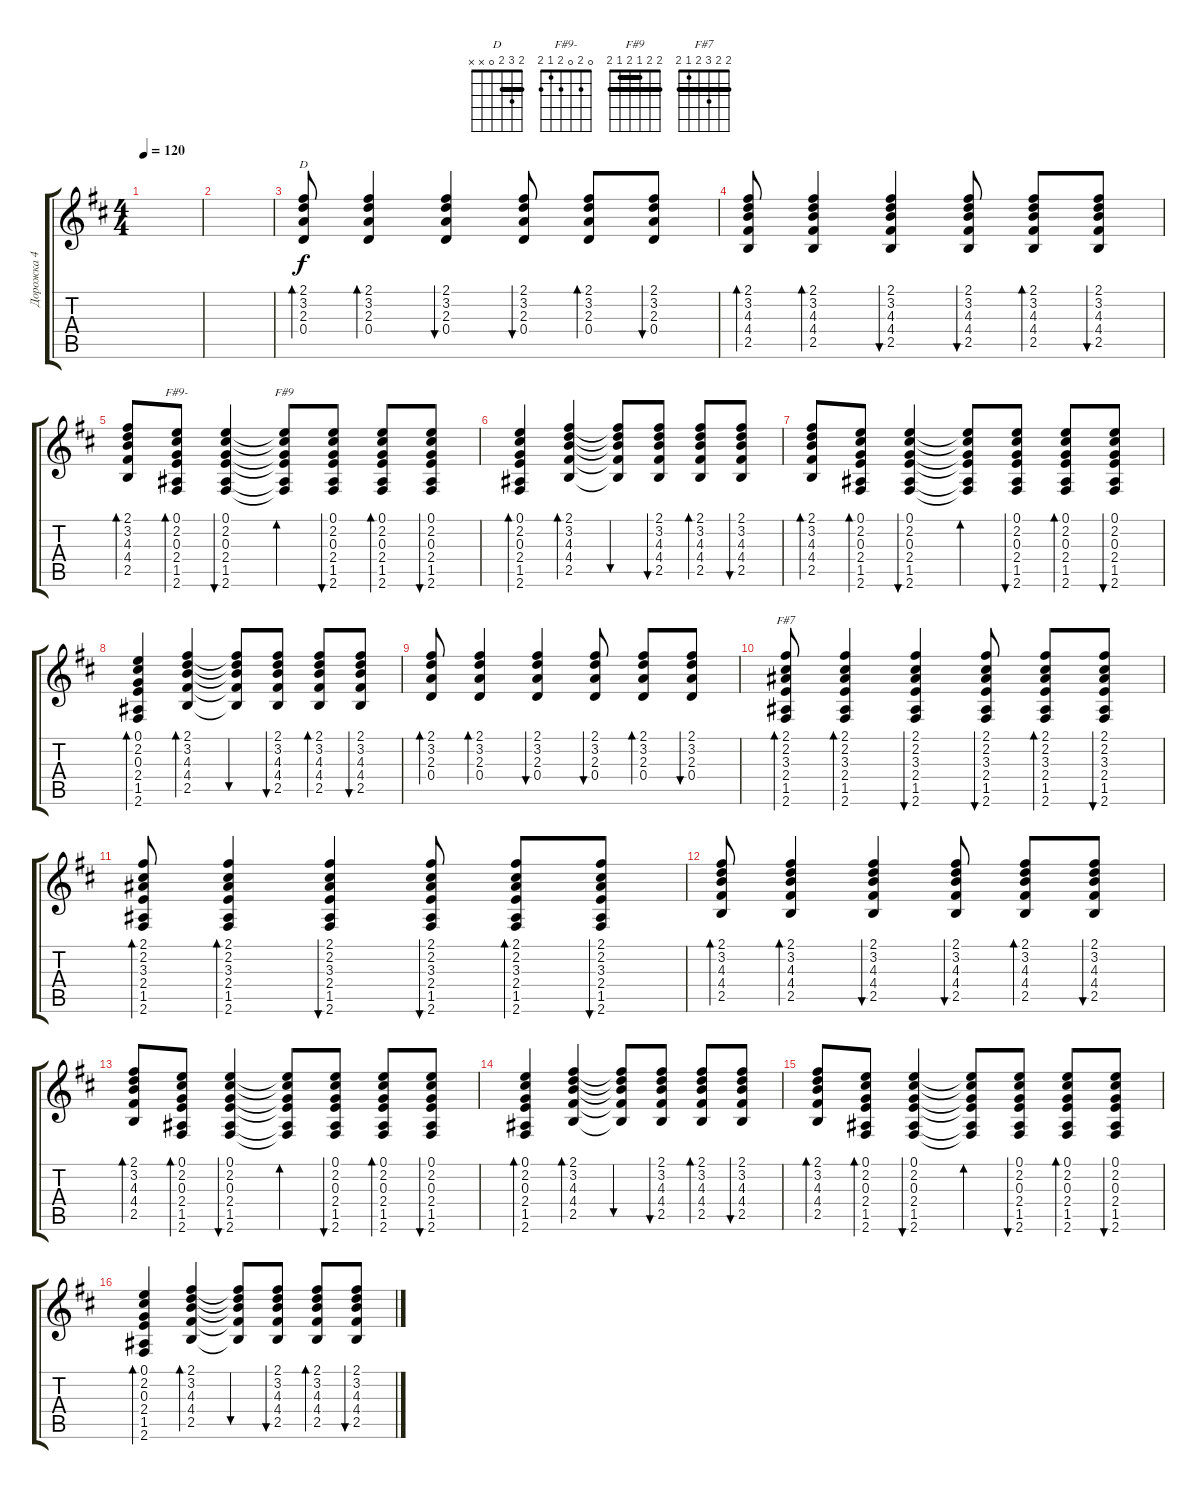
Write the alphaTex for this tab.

\track ("Дорожка 4" "Дорожка 4") {instrument acousticguitarnylon}
\staff {score tabs}
\tuning (E4 B3 G3 D3 A2 E2) {hide}
\chord ("D" 2 3 2 0 x x) {barre 2}
\chord ("F#9-" 0 2 0 2 1 2)
\chord ("F#9" 2 2 1 2 1 2) {barre (1 2)}
\chord ("F#7" 2 2 3 2 1 2) {barre 2}
\ts (4 4)
\tempo 120
\clef g2
\ks d
|
|
(2.1 3.2 2.3 0.4).8{bd 30 ch "D"} (2.1 3.2 2.3 0.4).4{bd 30} (2.1 3.2 2.3 0.4).4{bu 30} (2.1 3.2 2.3 0.4).8{bu 30} (2.1 3.2 2.3 0.4).8{bd 30} (2.1 3.2 2.3 0.4).8{bu 30} |
(2.1 3.2 4.3 4.4 2.5).8{bd 60} (2.1 3.2 4.3 4.4 2.5).4{bd 60} (2.1 3.2 4.3 4.4 2.5).4{bu 60} (2.1 3.2 4.3 4.4 2.5).8{bu 60} (2.1 3.2 4.3 4.4 2.5).8{bd 60} (2.1 3.2 4.3 4.4 2.5).8{bu 60} |
(2.1 3.2 4.3 4.4 2.5).8{bd 60} (0.1 2.2 0.3 2.4 1.5 2.6).8{bd 60 ch "F#9-"} (0.1 2.2 0.3 2.4 1.5 2.6).4{bu 60} (0.1{t} 2.2{t} 0.3{t} 2.4{t} 1.5{t} 2.6{t}).8{bd 60 ch "F#9"} (0.1 2.2 0.3 2.4 1.5 2.6).8{bu 60} (0.1 2.2 0.3 2.4 1.5 2.6).8{bd 60} (0.1 2.2 0.3 2.4 1.5 2.6).8{bu 60} |
(0.1 2.2 0.3 2.4 1.5 2.6).4{bd 60} (2.1 3.2 4.3 4.4 2.5).4{bd 60} (2.1{t} 3.2{t} 4.3{t} 4.4{t} 2.5{t}).8{bu 30} (2.1 3.2 4.3 4.4 2.5).8{bu 60} (2.1 3.2 4.3 4.4 2.5).8{bd 60} (2.1 3.2 4.3 4.4 2.5).8{bu 60} |
(2.1 3.2 4.3 4.4 2.5).8{bd 60} (0.1 2.2 0.3 2.4 1.5 2.6).8{bd 60} (0.1 2.2 0.3 2.4 1.5 2.6).4{bu 60} (0.1{t} 2.2{t} 0.3{t} 2.4{t} 1.5{t} 2.6{t}).8{bd 60} (0.1 2.2 0.3 2.4 1.5 2.6).8{bu 60} (0.1 2.2 0.3 2.4 1.5 2.6).8{bd 60} (0.1 2.2 0.3 2.4 1.5 2.6).8{bu 60} |
(0.1 2.2 0.3 2.4 1.5 2.6).4{bd 60} (2.1 3.2 4.3 4.4 2.5).4{bd 60} (2.1{t} 3.2{t} 4.3{t} 4.4{t} 2.5{t}).8{bu 30} (2.1 3.2 4.3 4.4 2.5).8{bu 60} (2.1 3.2 4.3 4.4 2.5).8{bd 60} (2.1 3.2 4.3 4.4 2.5).8{bu 60} |
(2.1 3.2 2.3 0.4).8{bd 30} (2.1 3.2 2.3 0.4).4{bd 30} (2.1 3.2 2.3 0.4).4{bu 30} (2.1 3.2 2.3 0.4).8{bu 30} (2.1 3.2 2.3 0.4).8{bd 30} (2.1 3.2 2.3 0.4).8{bu 30} |
(2.1 2.2 3.3 2.4 1.5 2.6).8{bd 60 ch "F#7"} (2.1 2.2 3.3 2.4 1.5 2.6).4{bd 60} (2.1 2.2 3.3 2.4 1.5 2.6).4{bu 60} (2.1 2.2 3.3 2.4 1.5 2.6).8{bu 60} (2.1 2.2 3.3 2.4 1.5 2.6).8{bd 60} (2.1 2.2 3.3 2.4 1.5 2.6).8{bu 60} |
(2.1 2.2 3.3 2.4 1.5 2.6).8{bd 60} (2.1 2.2 3.3 2.4 1.5 2.6).4{bd 60} (2.1 2.2 3.3 2.4 1.5 2.6).4{bu 60} (2.1 2.2 3.3 2.4 1.5 2.6).8{bu 60} (2.1 2.2 3.3 2.4 1.5 2.6).8{bd 60} (2.1 2.2 3.3 2.4 1.5 2.6).8{bu 60} |
(2.1 3.2 4.3 4.4 2.5).8{bd 60} (2.1 3.2 4.3 4.4 2.5).4{bd 60} (2.1 3.2 4.3 4.4 2.5).4{bu 60} (2.1 3.2 4.3 4.4 2.5).8{bu 60} (2.1 3.2 4.3 4.4 2.5).8{bd 60} (2.1 3.2 4.3 4.4 2.5).8{bu 60} |
(2.1 3.2 4.3 4.4 2.5).8{bd 60} (0.1 2.2 0.3 2.4 1.5 2.6).8{bd 60} (0.1 2.2 0.3 2.4 1.5 2.6).4{bu 60} (0.1{t} 2.2{t} 0.3{t} 2.4{t} 1.5{t} 2.6{t}).8{bd 60} (0.1 2.2 0.3 2.4 1.5 2.6).8{bu 60} (0.1 2.2 0.3 2.4 1.5 2.6).8{bd 60} (0.1 2.2 0.3 2.4 1.5 2.6).8{bu 60} |
(0.1 2.2 0.3 2.4 1.5 2.6).4{bd 60} (2.1 3.2 4.3 4.4 2.5).4{bd 60} (2.1{t} 3.2{t} 4.3{t} 4.4{t} 2.5{t}).8{bu 30} (2.1 3.2 4.3 4.4 2.5).8{bu 60} (2.1 3.2 4.3 4.4 2.5).8{bd 60} (2.1 3.2 4.3 4.4 2.5).8{bu 60} |
(2.1 3.2 4.3 4.4 2.5).8{bd 60} (0.1 2.2 0.3 2.4 1.5 2.6).8{bd 60} (0.1 2.2 0.3 2.4 1.5 2.6).4{bu 60} (0.1{t} 2.2{t} 0.3{t} 2.4{t} 1.5{t} 2.6{t}).8{bd 60} (0.1 2.2 0.3 2.4 1.5 2.6).8{bu 60} (0.1 2.2 0.3 2.4 1.5 2.6).8{bd 60} (0.1 2.2 0.3 2.4 1.5 2.6).8{bu 60} |
(0.1 2.2 0.3 2.4 1.5 2.6).4{bd 60} (2.1 3.2 4.3 4.4 2.5).4{bd 60} (2.1{t} 3.2{t} 4.3{t} 4.4{t} 2.5{t}).8{bu 30} (2.1 3.2 4.3 4.4 2.5).8{bu 60} (2.1 3.2 4.3 4.4 2.5).8{bd 60} (2.1 3.2 4.3 4.4 2.5).8{bu 60}
